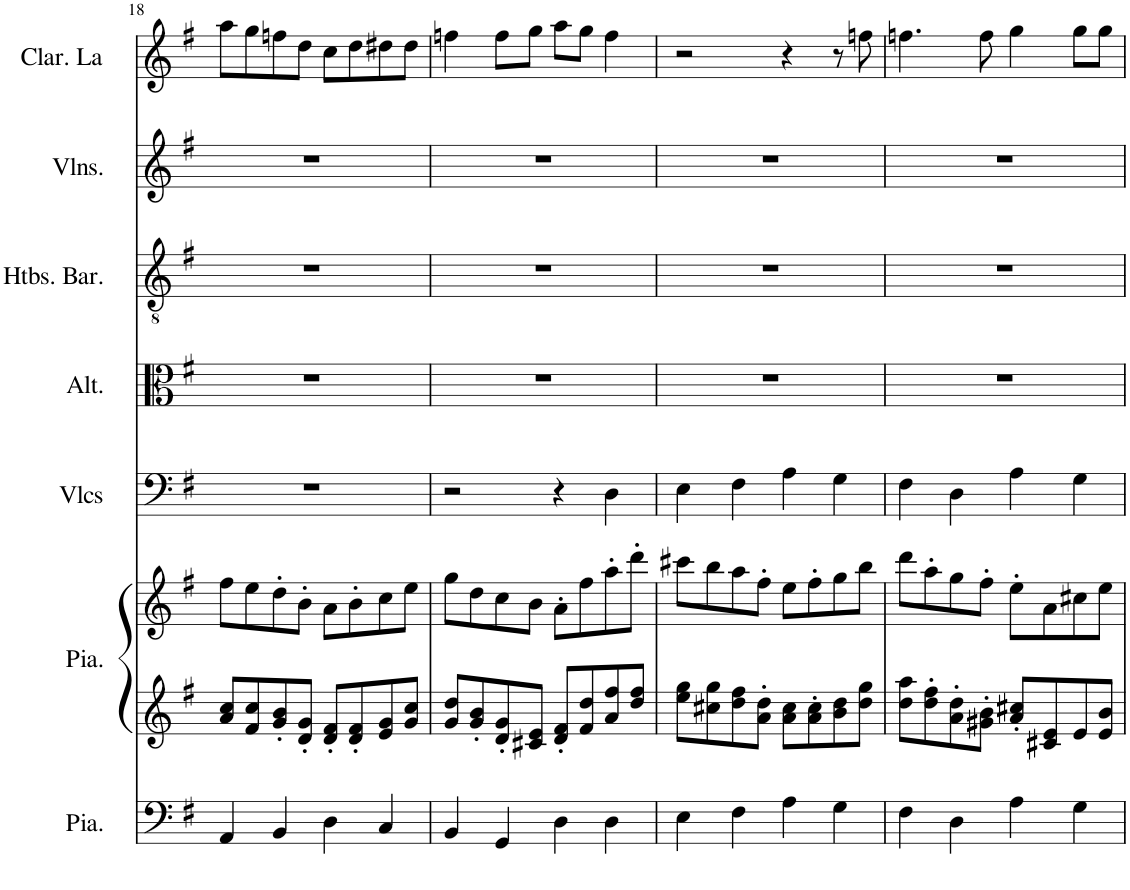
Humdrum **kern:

**kern	**kern	**kern	**kern	**kern	**kern	**kern	**kern
*part7	*part6	*part6	*part5	*part4	*part3	*part2	*part1
*staff8	*staff7	*staff6	*staff5	*staff4	*staff3	*staff2	*staff1
*I"Piano, Pedals	*I"Piano, Organ	*	*I"Violoncelles, Bass	*I"Altos, Tenor	*I"Hautbois Baryton, Alto	*I"Violons, Soprano	*I"Clarinette en La, Soprano solo
*I'Pia.	*I'Pia.	*	*I'Vlcs	*I'Alt.	*I'Htbs. Bar.	*I'Vlns.	*I'Clar. La
!!LO:PB:g=z
*clefF4	*clefG2	*clefG2	*clefF4	*clefC3	*clefGv2	*clefG2	*clefG2
*	*	*	*	*	*	*	*Trd2c3
*k[f#]	*k[f#]	*k[f#]	*k[f#]	*k[f#]	*k[f#]	*k[f#]	*k[f#]
*M4/4	*M4/4	*M4/4	*M4/4	*M4/4	*M4/4	*M4/4	*M4/4
=18	=18	=18	=18	=18	=18	=18	=18
4AA/	8a/ 8cc/L	8ff#\L	1r	1r	1r	1r	8aa\L
.	8f#/ 8cc/	8ee\	.	.	.	.	8gg\
4BB/	8g/' 8b/'	8dd'\	.	.	.	.	8ffn\
.	8d/' 8g/'J	8b'\J	.	.	.	.	8dd\J
4D\	8d/' 8f#/'L	8a\L	.	.	.	.	8cc\L
.	8d/' 8f#/'	8b'\	.	.	.	.	8dd\
4C/	8e/ 8g/	8cc\	.	.	.	.	8dd#X\
.	8g/ 8cc/J	8ee\J	.	.	.	.	8dd#\J
=19	=19	=19	=19	=19	=19	=19	=19
4BB/	8g/ 8dd/L	8gg\L	2r	1r	1r	1r	4ffn\
.	8g/' 8b/'	8dd\	.	.	.	.	.
4GG/	8d/' 8g/'	8cc\	.	.	.	.	8ff\L
.	8c#X/ 8e/J	8b\J	.	.	.	.	8gg\J
4D\	8d/' 8f#/'L	8a'\L	4r	.	.	.	8aa\L
.	8f#/ 8dd/	8ff#\	.	.	.	.	8gg\J
4D\	8a/ 8ff#/	8aa'\	4D\	.	.	.	4ff\
.	8dd/ 8ff#/J	8ddd'\J	.	.	.	.	.
=20	=20	=20	=20	=20	=20	=20	=20
4E\	8ee\ 8gg\L	8ccc#X\L	4E\	1r	1r	1r	2r
.	8cc#X\ 8gg\	8bb\	.	.	.	.	.
4F#\	8dd\ 8ff#\	8aa\	4F#\	.	.	.	.
.	8a\' 8dd\'J	8ff#'\J	.	.	.	.	.
4A\	8a\ 8cc#\L	8ee\L	4A\	.	.	.	4r
.	8a\' 8cc#\'	8ff#'\	.	.	.	.	.
4G\	8b\ 8dd\	8gg\	4G\	.	.	.	8r
.	8dd\ 8gg\J	8bb\J	.	.	.	.	8ffn\
=21	=21	=21	=21	=21	=21	=21	=21
4F#\	8dd\ 8aa\L	8ddd\L	4F#\	1r	1r	1r	4.ffn\
.	8dd\' 8ff#\'	8aa'\	.	.	.	.	.
4D\	8a\' 8dd\'	8gg\	4D\	.	.	.	.
.	8g#X\' 8b\'J	8ff#'\J	.	.	.	.	8ff\
4A\	8a/' 8cc#X/'L	8ee'\L	4A\	.	.	.	4gg\
.	8c#X/ 8e/	8a\	.	.	.	.	.
4G\	8e/	8cc#X\	4G\	.	.	.	8gg\L
.	8e/ 8b/J	8ee\J	.	.	.	.	8gg\J
=	=	=	=	=	=	=	=
*-	*-	*-	*-	*-	*-	*-	*-
